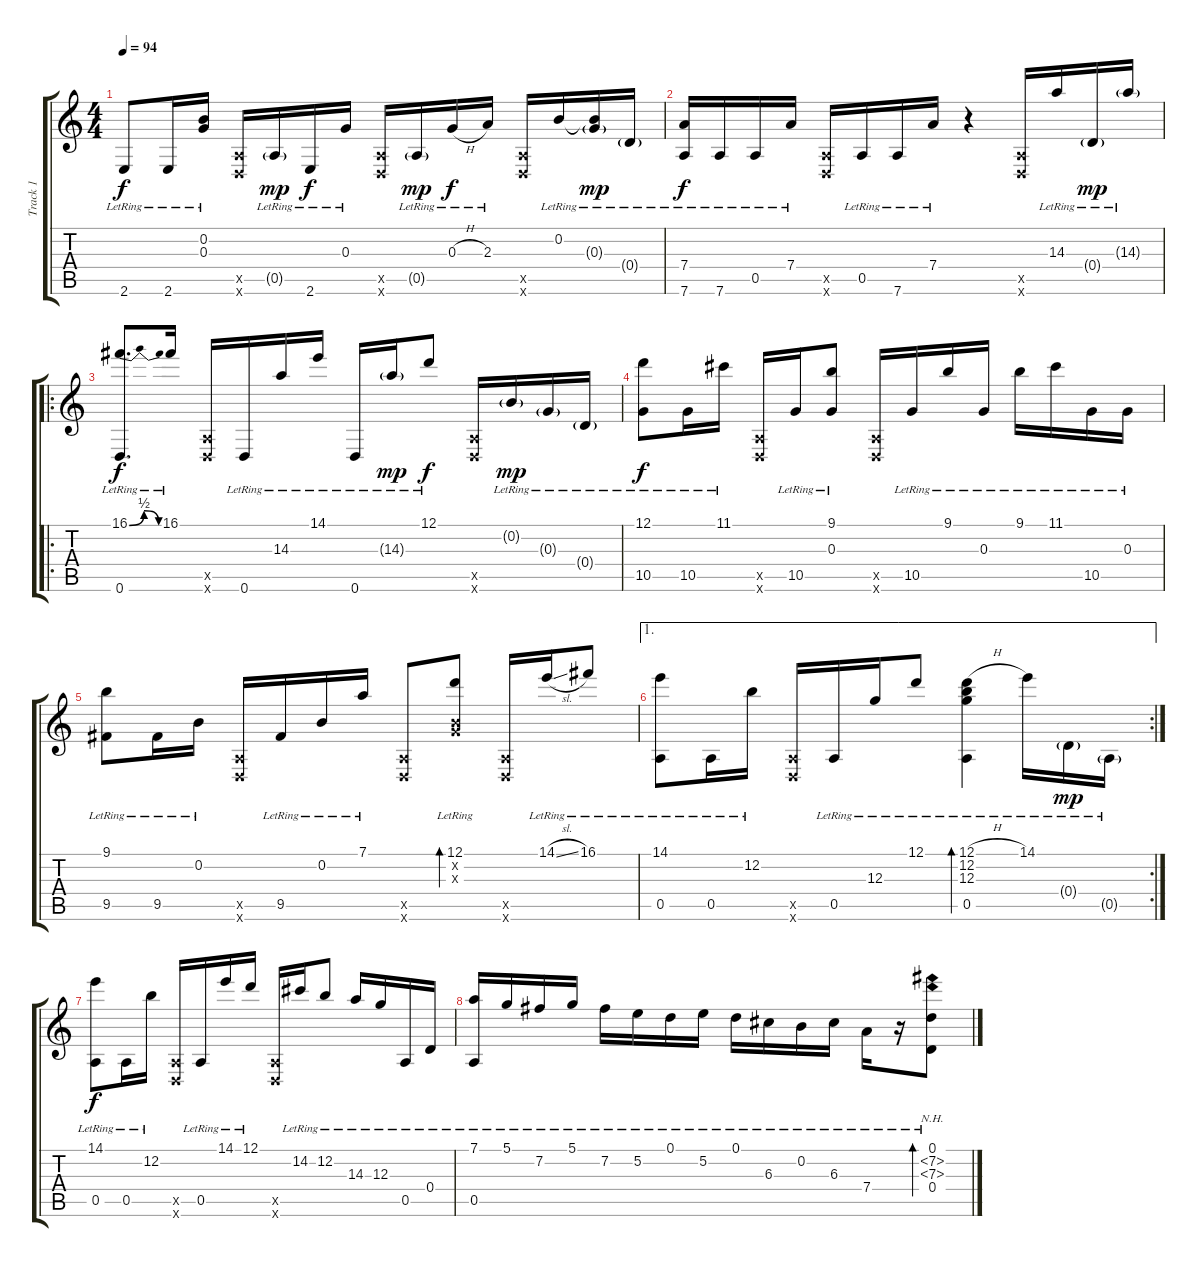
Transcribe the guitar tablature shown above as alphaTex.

\track ("Track 1" "Track 1") {instrument acousticguitarsteel}
\staff {score tabs}
\tuning (D4 B3 G3 D3 A2 D2) {hide}
\ts (4 4)
\tempo 94
\clef g2
\ks c
2.6{lr}.8{dy f} 2.6{lr}.16 (0.2{lr} 0.3{lr}).16 (0.5{x} 0.6{x}).16 0.5{g lr}.16{dy mp} 2.6{lr}.16{dy f} 0.3{lr}.16 (0.5{x} 0.6{x}).16 0.5{g lr}.16{dy mp} 0.3{h lr}.16{dy f} 2.3{lr}.16 (0.5{x} 0.6{x}).16 0.2{lr}.16 (0.2{t} 0.3{g lr}).16{dy mp} 0.4{g lr}.16 |
(7.4{lr} 7.6{lr}).16{dy f} 7.6{lr}.16 0.5{lr}.16 7.4{lr}.16 (0.5{x} 0.6{x}).16 0.5{lr}.16 7.6{lr}.16 7.4{lr}.16 r.4 (0.5{x} 0.6{x}).16 14.3{lr}.16 0.4{g lr}.16{dy mp} 14.3{g lr}.16 |
\ro
(16.1{be (bendrelease 0 0 30 2 30 2 60 0) lr} 0.6{lr}).8{d dy f} 16.1{lr}.16 (0.5{x} 0.6{x}).16 0.6{lr}.16 14.3{lr}.16 14.1{lr}.16 0.6{lr}.16 14.3{g lr}.16{dy mp} 12.1{lr}.8{dy f} (0.5{x} 0.6{x}).16 0.2{g lr}.16{dy mp} 0.3{g lr}.16 0.4{g lr}.16 |
(12.1{lr} 10.5{lr}).8{dy f} 10.5{lr}.16 11.1{lr}.16 (0.5{x} 0.6{x}).16 10.5{lr}.16 (9.1{lr} 0.3{lr}).8 (0.5{x} 0.6{x}).16 10.5{lr}.16 9.1{lr}.16 0.3{lr}.16 9.1{lr}.16 11.1{lr}.16 10.5{lr}.16 0.3{lr}.16 |
(9.1{lr} 9.5{lr}).8 9.5{lr}.16 0.2{lr}.16 (0.5{x} 0.6{x}).16 9.5{lr}.16 0.2{lr}.16 7.1{lr}.16 (0.5{x} 0.6{x}).8 (12.1{lr} 0.2{x} 0.3{x}).8{bd 480} (0.5{x} 0.6{x}).16 14.1{sl lr}.16 16.1{lr}.8 |
\ae 1
\rc 2
(14.1{lr} 0.5{lr}).8 0.5{lr}.16 12.2{lr}.16 (0.5{x} 0.6{x}).16 0.5{lr}.16 12.3{lr}.16 12.1{lr}.8 (12.1{h lr} 12.2{lr} 12.3{lr} 0.5{lr}).4{bd 240} 14.1{lr}.16 0.4{g lr}.16{dy mp} 0.5{g lr}.16 |
(14.1{lr} 0.5{lr}).8{dy f} 0.5{lr}.16 12.2{lr}.16 (0.5{x} 0.6{x}).16 0.5{lr}.16 14.1{lr}.16 12.1{lr}.16 (0.5{x} 0.6{x}).16 14.2{lr}.16 12.2{lr}.8 14.3{lr}.16 12.3{lr}.16 0.5{lr}.16 0.4{lr}.16 |
(7.1{lr} 0.5{lr}).16 5.1{lr}.16 7.2{lr}.16 5.1{lr}.16 7.2{lr}.16 5.2{lr}.16 0.1{lr}.16 5.2{lr}.16 0.1{lr}.16 6.3{lr}.16 0.2{lr}.16 6.3{lr}.16 7.4{lr}.16 r.16 (0.1{lr} 7.2{nh lr} 7.3{nh lr} 0.4{lr}).8{bd 240}
